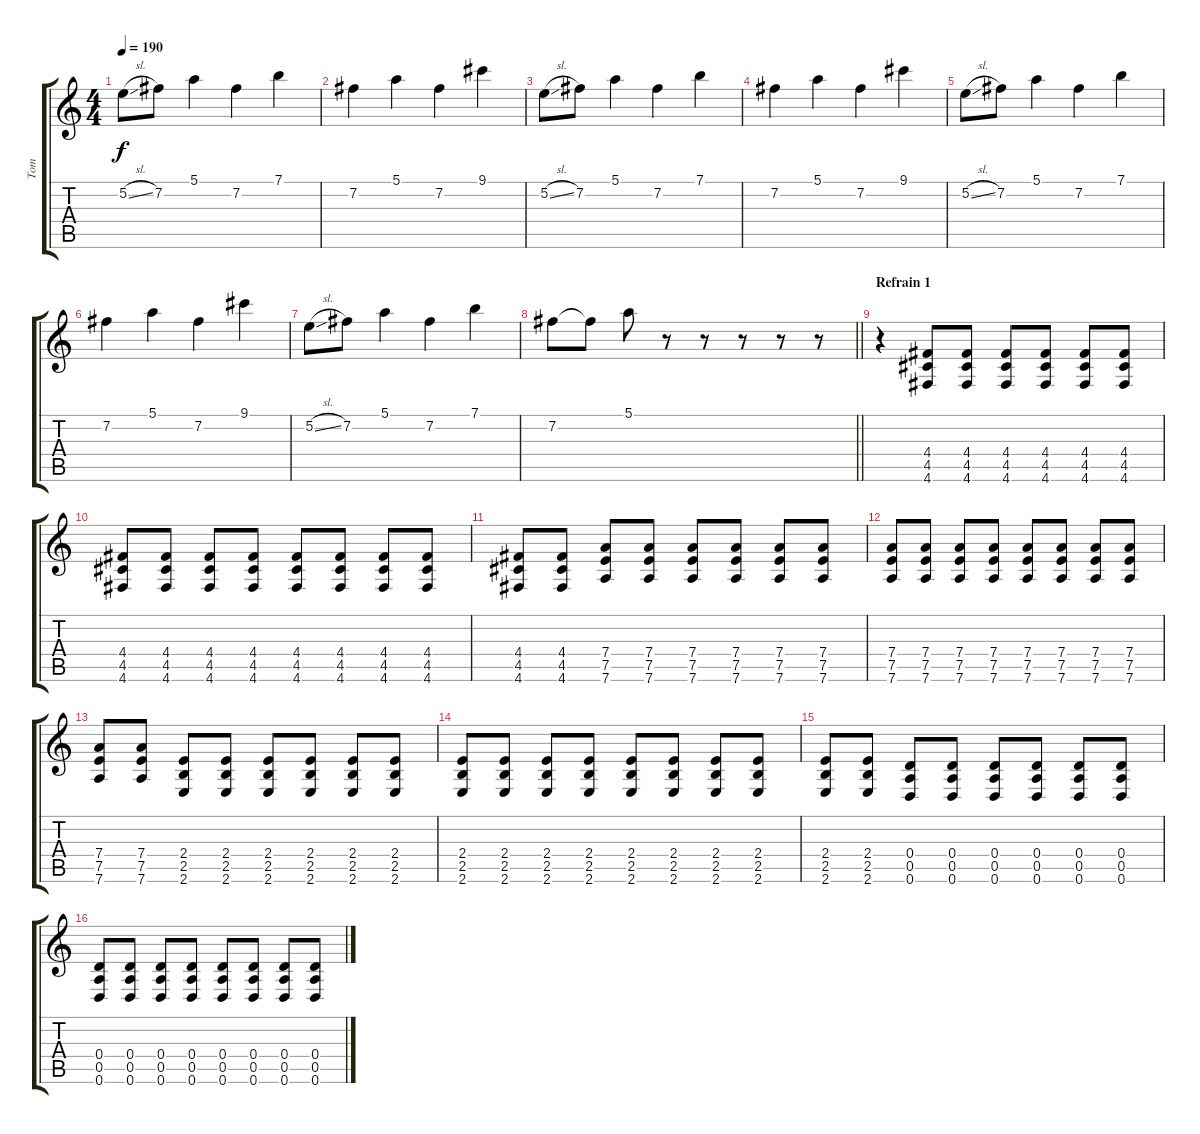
\track ("Tom" "Tom") {instrument distortionguitar}
\staff {score tabs}
\tuning (E4 B3 G3 D3 A2 D2) {hide}
\ts (4 4)
\tempo 190
\clef g2
\ks c
5.2{sl}.8{dy f} 7.2.8 5.1.4 7.2.4 7.1.4 |
7.2.4 5.1.4 7.2.4 9.1.4 |
5.2{sl}.8 7.2.8 5.1.4 7.2.4 7.1.4 |
7.2.4 5.1.4 7.2.4 9.1.4 |
5.2{sl}.8 7.2.8 5.1.4 7.2.4 7.1.4 |
7.2.4 5.1.4 7.2.4 9.1.4 |
5.2{sl}.8 7.2.8 5.1.4 7.2.4 7.1.4 |
\barLineRight lightlight
7.2.8 7.2{t}.8 5.1.8 r.8 r.8 r.8 r.8 r.8 |
\section ("" "Refrain 1")
r.4 (4.4 4.5 4.6).8 (4.4 4.5 4.6).8 (4.4 4.5 4.6).8 (4.4 4.5 4.6).8 (4.4 4.5 4.6).8 (4.4 4.5 4.6).8 |
(4.4 4.5 4.6).8 (4.4 4.5 4.6).8 (4.4 4.5 4.6).8 (4.4 4.5 4.6).8 (4.4 4.5 4.6).8 (4.4 4.5 4.6).8 (4.4 4.5 4.6).8 (4.4 4.5 4.6).8 |
(4.4 4.5 4.6).8 (4.4 4.5 4.6).8 (7.4 7.5 7.6).8 (7.4 7.5 7.6).8 (7.4 7.5 7.6).8 (7.4 7.5 7.6).8 (7.4 7.5 7.6).8 (7.4 7.5 7.6).8 |
(7.4 7.5 7.6).8 (7.4 7.5 7.6).8 (7.4 7.5 7.6).8 (7.4 7.5 7.6).8 (7.4 7.5 7.6).8 (7.4 7.5 7.6).8 (7.4 7.5 7.6).8 (7.4 7.5 7.6).8 |
(7.4 7.5 7.6).8 (7.4 7.5 7.6).8 (2.4 2.5 2.6).8 (2.4 2.5 2.6).8 (2.4 2.5 2.6).8 (2.4 2.5 2.6).8 (2.4 2.5 2.6).8 (2.4 2.5 2.6).8 |
(2.4 2.5 2.6).8 (2.4 2.5 2.6).8 (2.4 2.5 2.6).8 (2.4 2.5 2.6).8 (2.4 2.5 2.6).8 (2.4 2.5 2.6).8 (2.4 2.5 2.6).8 (2.4 2.5 2.6).8 |
(2.4 2.5 2.6).8 (2.4 2.5 2.6).8 (0.4 0.5 0.6).8 (0.4 0.5 0.6).8 (0.4 0.5 0.6).8 (0.4 0.5 0.6).8 (0.4 0.5 0.6).8 (0.4 0.5 0.6).8 |
(0.4 0.5 0.6).8 (0.4 0.5 0.6).8 (0.4 0.5 0.6).8 (0.4 0.5 0.6).8 (0.4 0.5 0.6).8 (0.4 0.5 0.6).8 (0.4 0.5 0.6).8 (0.4 0.5 0.6).8
